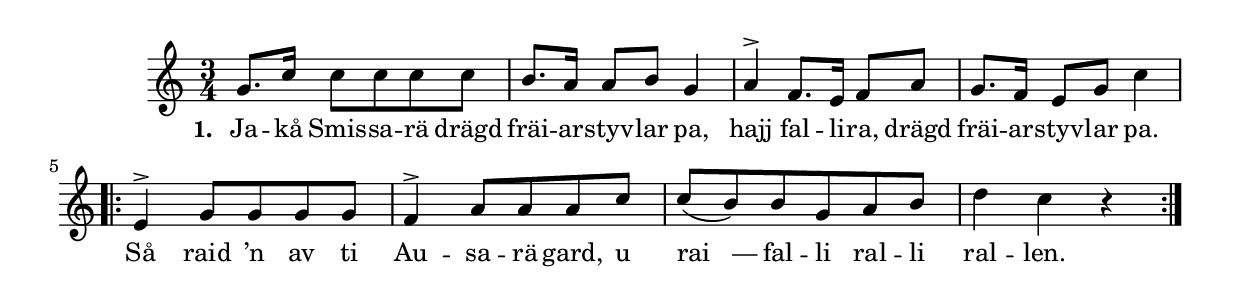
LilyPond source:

{
\time 3/4
\key c \major

 g'8. c''16 c''8 c'' c'' c''  | 
 b'8. a'16 a'8 b' g'4  | 
 a'^> f'8. e'16 f'8 a'  | 
 g'8. f'16 e'8 g' c''4 
\repeat volta 2 { 
 e'^> g'8 g' g' g'  | 
 f'4^> a'8 a' a' c''  | 
 c''-( b'-) b' g' a' b'  | 
 d''4 c'' r  |
 } %( endrepeat )% 
 }
 \addlyrics {
     \set stanza = #"1. "
     Ja -- kå Smis -- sa -- rä drägd fräi -- ar -- styv -- lar pa,
     hajj fal -- li -- ra, drägd fräi -- ar -- styv -- lar pa. Så raid ’n av ti
     Au -- sa -- rä gard, u "rai   —" fal -- li ral -- li ral -- len.
}
